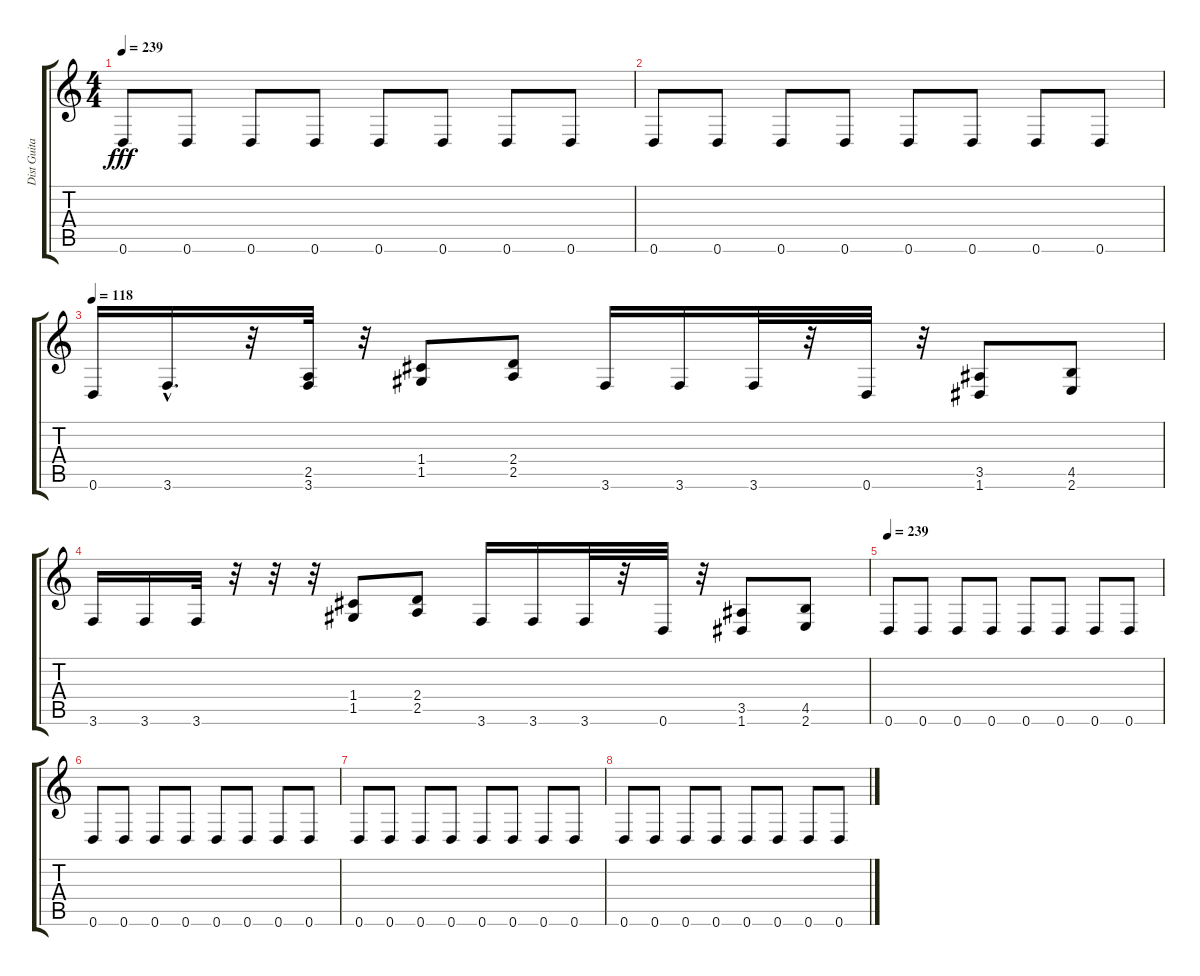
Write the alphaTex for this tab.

\track ("Dist Guitar" "Dist Guita") {instrument distortionguitar}
\staff {score tabs}
\tuning (D4 A3 F3 C3 G2 D2) {hide}
\ts (4 4)
\tempo 239
\clef g2
\ks c
0.6.8{dy fff} 0.6.8 0.6.8 0.6.8 0.6.8 0.6.8 0.6.8 0.6.8 |
0.6.8 0.6.8 0.6.8 0.6.8 0.6.8 0.6.8 0.6.8 0.6.8 |
\tempo 118
0.6.16 3.6{hac}.16{d} r.32 (2.5 3.6).32 r.32 (1.4 1.5).8 (2.4 2.5).8 3.6.16 3.6.16 3.6.32 r.32 0.6.32 r.32 (3.5 1.6).8 (4.5 2.6).8 |
3.6.16 3.6.16 3.6.32 r.32 r.32 r.32 (1.4 1.5).8 (2.4 2.5).8 3.6.16 3.6.16 3.6.32 r.32 0.6.32 r.32 (3.5 1.6).8 (4.5 2.6).8 |
\tempo 239
0.6.8 0.6.8 0.6.8 0.6.8 0.6.8 0.6.8 0.6.8 0.6.8 |
0.6.8 0.6.8 0.6.8 0.6.8 0.6.8 0.6.8 0.6.8 0.6.8 |
0.6.8 0.6.8 0.6.8 0.6.8 0.6.8 0.6.8 0.6.8 0.6.8 |
0.6.8 0.6.8 0.6.8 0.6.8 0.6.8 0.6.8 0.6.8 0.6.8
